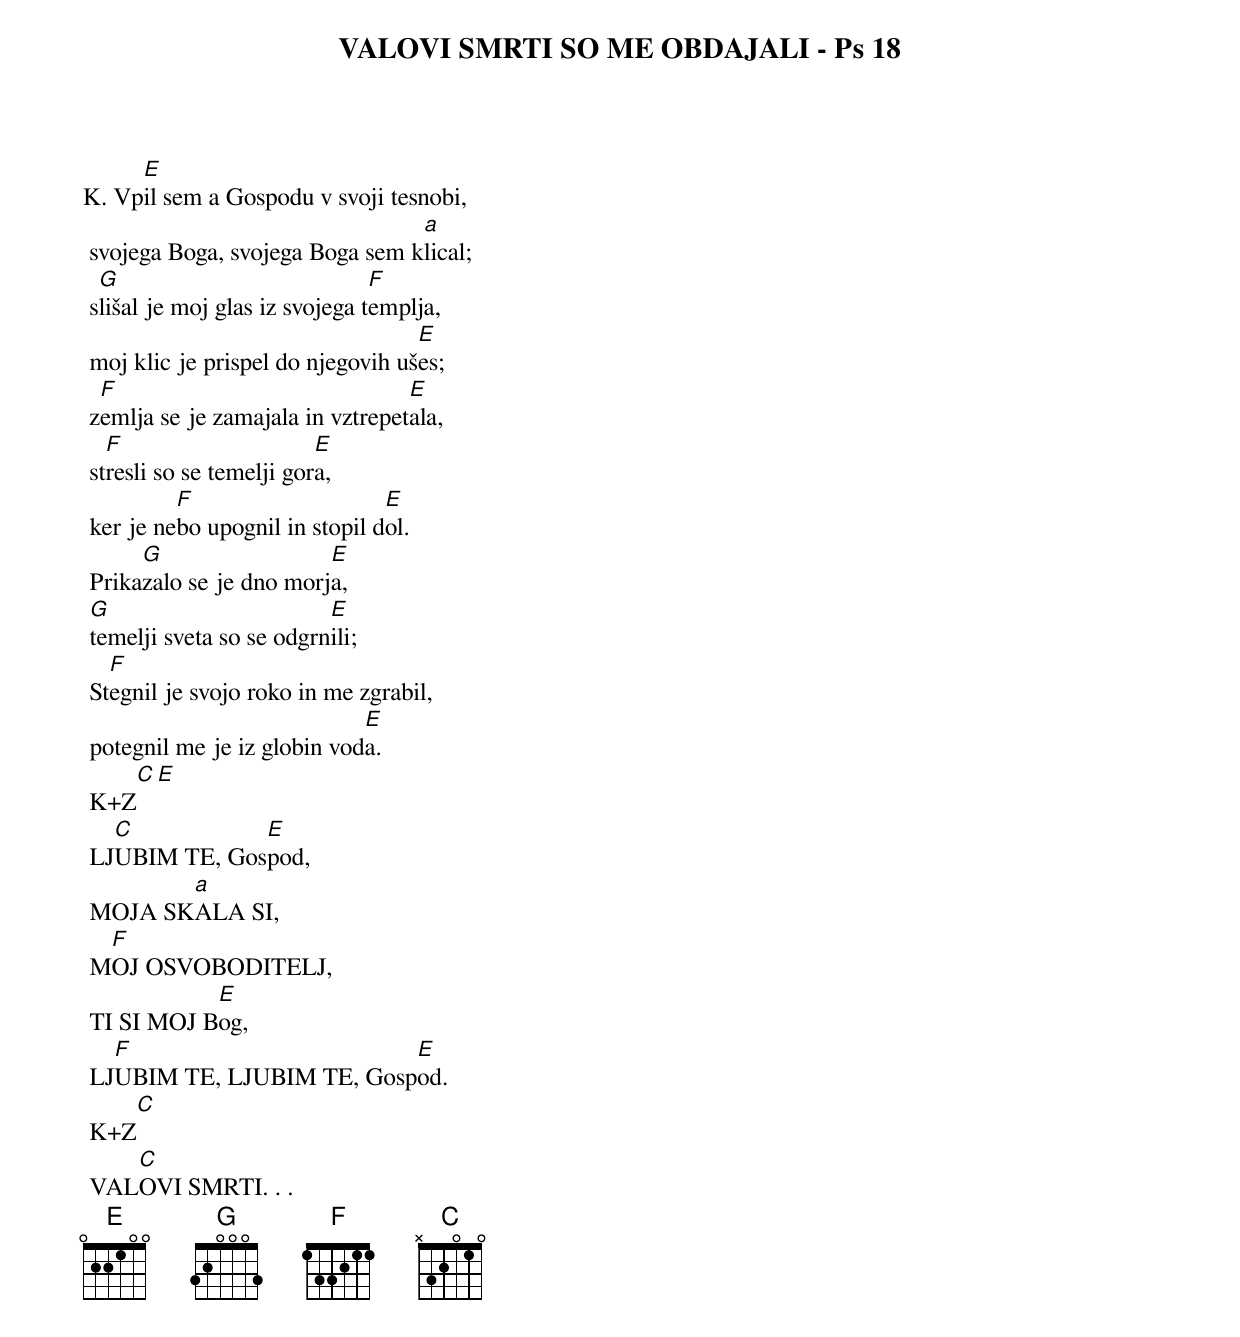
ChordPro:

{title: VALOVI SMRTI SO ME OBDAJALI - Ps 18}

K.	Vp[E]il sem a Gospodu v svoji tesnobi,
	svojega Boga, svojega Boga sem k[a]lical;
	s[G]lišal je moj glas iz svojega t[F]emplja,
	moj klic je prispel do njegovih uš[E]es;
	z[F]emlja se je zamajala in vztrepet[E]ala,
	st[F]resli so se temelji gor[E]a,
	ker je ne[F]bo upognil in stopil d[E]ol.
	Prika[G]zalo se je dno morj[E]a,
	[G]temelji sveta so se odgrn[E]ili;
	St[F]egnil je svojo roko in me zgrabil,
	potegnil me je iz globin vod[E]a.
	K+Z[C][E]
	LJ[C]UBIM TE, Gos[E]pod,
	MOJA SK[a]ALA SI,
	M[F]OJ OSVOBODITELJ,
	TI SI MOJ B[E]og,
	LJ[F]UBIM TE, LJUBIM TE, Gosp[E]od.
	K+Z[C]
	VAL[C]OVI SMRTI. . .
